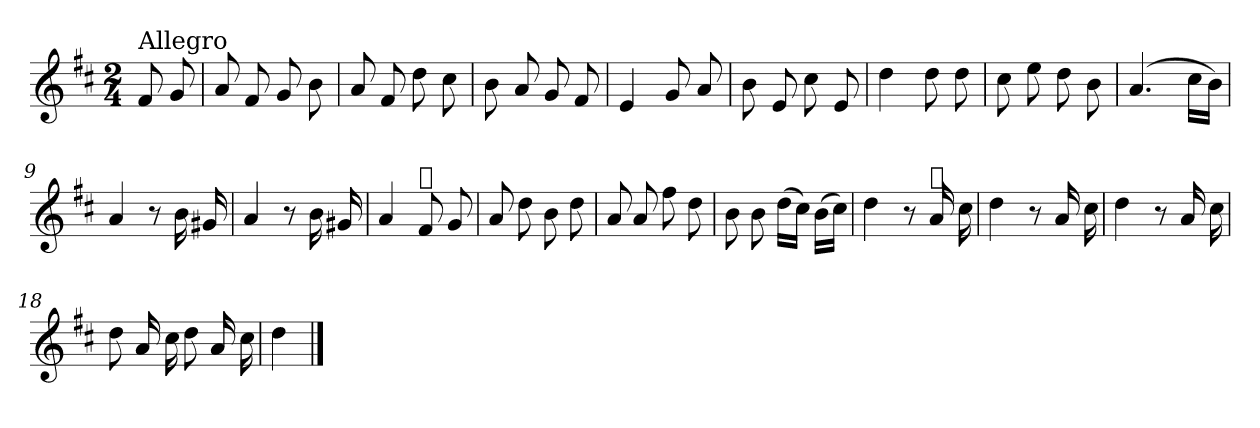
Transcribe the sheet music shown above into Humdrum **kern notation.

**kern
*part1
*staff1
*clefG2
*k[f#c#]
*D:
*M2/4
=
!LO:TX:a:t=Allegro
8f#/
8g/
=1
8a/
8f#/
8g/
8b\
=2
8a/
8f#/
8dd\
8cc#\
=3
8b\
8a/
8g/
8f#/
=4
4e/
8g/
8a/
=5
8b\
8e/
8cc#\
8e/
=6
4dd\
8dd\
8dd\
=7
8cc#\
8ee\
8dd\
8b\
!!LO:LB:g=z
=8
(>4.a/
16cc#\LL
16b\JJ)
=9
4a/
8r
16b\
16g#X/
=10
4a/
8r
16b\
16g#X/
=11
4a/
!LO:TX:a:t=𝄋
8f#/
8g/
=12
8a/
8dd\
8b\
8dd\
=13
8a/
8a/
8ff#\
8dd\
=14
8b\
8b\
(>16dd\LL
16cc#\JJ)
(>16b\LL
16cc#\JJ)
=15
4dd\
8r
!LO:TX:a:t=𝄋
16a/
16cc#\
!!LO:LB:g=z
=16
4dd\
8r
16a/
16cc#\
=17
4dd\
8r
16a/
16cc#\
=18
8dd\
16a/
16cc#\
8dd\
16a/
16cc#\
=19
4dd\
==
*-
